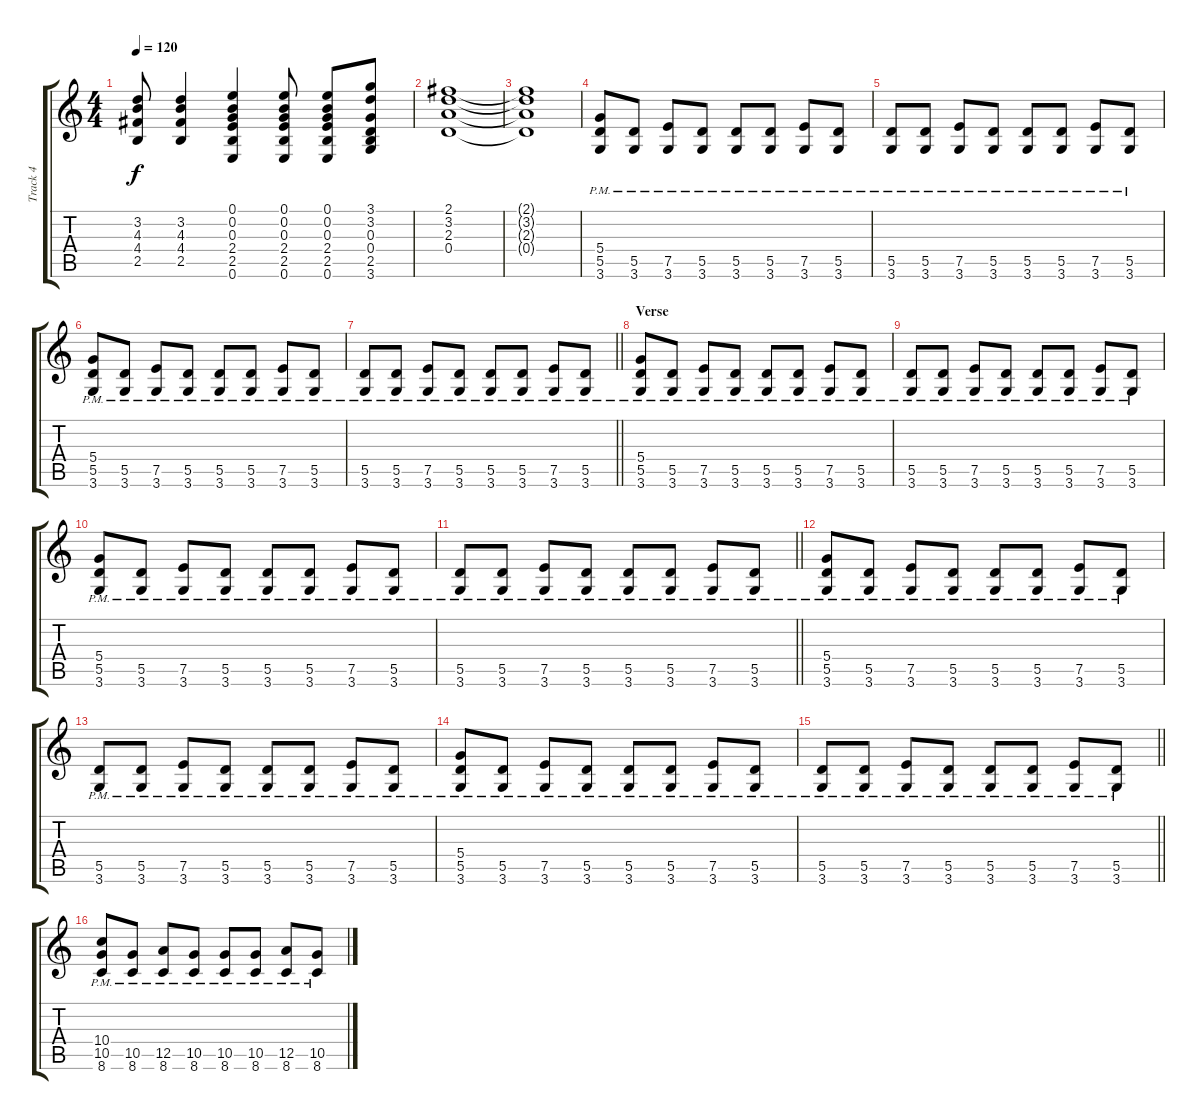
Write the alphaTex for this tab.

\track ("Track 4" "Track 4") {instrument overdrivenguitar}
\staff {score tabs}
\tuning (E4 B3 G3 D3 A2 E2) {hide}
\ts (4 4)
\tempo 120
\clef g2
\ks c
(3.2 4.3 4.4 2.5).8{dy f} (3.2 4.3 4.4 2.5).4 (0.1 0.2 0.3 2.4 2.5 0.6).4 (0.1 0.2 0.3 2.4 2.5 0.6).8 (0.1 0.2 0.3 2.4 2.5 0.6).8 (3.1 3.2 0.3 0.4 2.5 3.6).8 |
(2.1 3.2 2.3 0.4).1 |
(2.1{t} 3.2{t} 2.3{t} 0.4{t}).1 |
(5.4{pm} 5.5{pm} 3.6{pm}).8 (5.5{pm} 3.6{pm}).8 (7.5{pm} 3.6{pm}).8 (5.5{pm} 3.6{pm}).8 (5.5{pm} 3.6{pm}).8 (5.5{pm} 3.6{pm}).8 (7.5{pm} 3.6{pm}).8 (5.5{pm} 3.6{pm}).8 |
(5.5{pm} 3.6{pm}).8 (5.5{pm} 3.6{pm}).8 (7.5{pm} 3.6{pm}).8 (5.5{pm} 3.6{pm}).8 (5.5{pm} 3.6{pm}).8 (5.5{pm} 3.6{pm}).8 (7.5{pm} 3.6{pm}).8 (5.5{pm} 3.6{pm}).8 |
(5.4{pm} 5.5{pm} 3.6{pm}).8 (5.5{pm} 3.6{pm}).8 (7.5{pm} 3.6{pm}).8 (5.5{pm} 3.6{pm}).8 (5.5{pm} 3.6{pm}).8 (5.5{pm} 3.6{pm}).8 (7.5{pm} 3.6{pm}).8 (5.5{pm} 3.6{pm}).8 |
\barLineRight lightlight
(5.5{pm} 3.6{pm}).8 (5.5{pm} 3.6{pm}).8 (7.5{pm} 3.6{pm}).8 (5.5{pm} 3.6{pm}).8 (5.5{pm} 3.6{pm}).8 (5.5{pm} 3.6{pm}).8 (7.5{pm} 3.6{pm}).8 (5.5{pm} 3.6{pm}).8 |
\section ("" "Verse")
(5.4{pm} 5.5{pm} 3.6{pm}).8 (5.5{pm} 3.6{pm}).8 (7.5{pm} 3.6{pm}).8 (5.5{pm} 3.6{pm}).8 (5.5{pm} 3.6{pm}).8 (5.5{pm} 3.6{pm}).8 (7.5{pm} 3.6{pm}).8 (5.5{pm} 3.6{pm}).8 |
(5.5{pm} 3.6{pm}).8 (5.5{pm} 3.6{pm}).8 (7.5{pm} 3.6{pm}).8 (5.5{pm} 3.6{pm}).8 (5.5{pm} 3.6{pm}).8 (5.5{pm} 3.6{pm}).8 (7.5{pm} 3.6{pm}).8 (5.5{pm} 3.6{pm}).8 |
(5.4{pm} 5.5{pm} 3.6{pm}).8 (5.5{pm} 3.6{pm}).8 (7.5{pm} 3.6{pm}).8 (5.5{pm} 3.6{pm}).8 (5.5{pm} 3.6{pm}).8 (5.5{pm} 3.6{pm}).8 (7.5{pm} 3.6{pm}).8 (5.5{pm} 3.6{pm}).8 |
\barLineRight lightlight
(5.5{pm} 3.6{pm}).8 (5.5{pm} 3.6{pm}).8 (7.5{pm} 3.6{pm}).8 (5.5{pm} 3.6{pm}).8 (5.5{pm} 3.6{pm}).8 (5.5{pm} 3.6{pm}).8 (7.5{pm} 3.6{pm}).8 (5.5{pm} 3.6{pm}).8 |
\section ("" "")
(5.4{pm} 5.5{pm} 3.6{pm}).8 (5.5{pm} 3.6{pm}).8 (7.5{pm} 3.6{pm}).8 (5.5{pm} 3.6{pm}).8 (5.5{pm} 3.6{pm}).8 (5.5{pm} 3.6{pm}).8 (7.5{pm} 3.6{pm}).8 (5.5{pm} 3.6{pm}).8 |
(5.5{pm} 3.6{pm}).8 (5.5{pm} 3.6{pm}).8 (7.5{pm} 3.6{pm}).8 (5.5{pm} 3.6{pm}).8 (5.5{pm} 3.6{pm}).8 (5.5{pm} 3.6{pm}).8 (7.5{pm} 3.6{pm}).8 (5.5{pm} 3.6{pm}).8 |
(5.4{pm} 5.5{pm} 3.6{pm}).8 (5.5{pm} 3.6{pm}).8 (7.5{pm} 3.6{pm}).8 (5.5{pm} 3.6{pm}).8 (5.5{pm} 3.6{pm}).8 (5.5{pm} 3.6{pm}).8 (7.5{pm} 3.6{pm}).8 (5.5{pm} 3.6{pm}).8 |
\barLineRight lightlight
(5.5{pm} 3.6{pm}).8 (5.5{pm} 3.6{pm}).8 (7.5{pm} 3.6{pm}).8 (5.5{pm} 3.6{pm}).8 (5.5{pm} 3.6{pm}).8 (5.5{pm} 3.6{pm}).8 (7.5{pm} 3.6{pm}).8 (5.5{pm} 3.6{pm}).8 |
(10.4{pm} 10.5{pm} 8.6{pm}).8 (10.5{pm} 8.6{pm}).8 (12.5{pm} 8.6{pm}).8 (10.5{pm} 8.6{pm}).8 (10.5{pm} 8.6{pm}).8 (10.5{pm} 8.6{pm}).8 (12.5{pm} 8.6{pm}).8 (10.5{pm} 8.6{pm}).8
